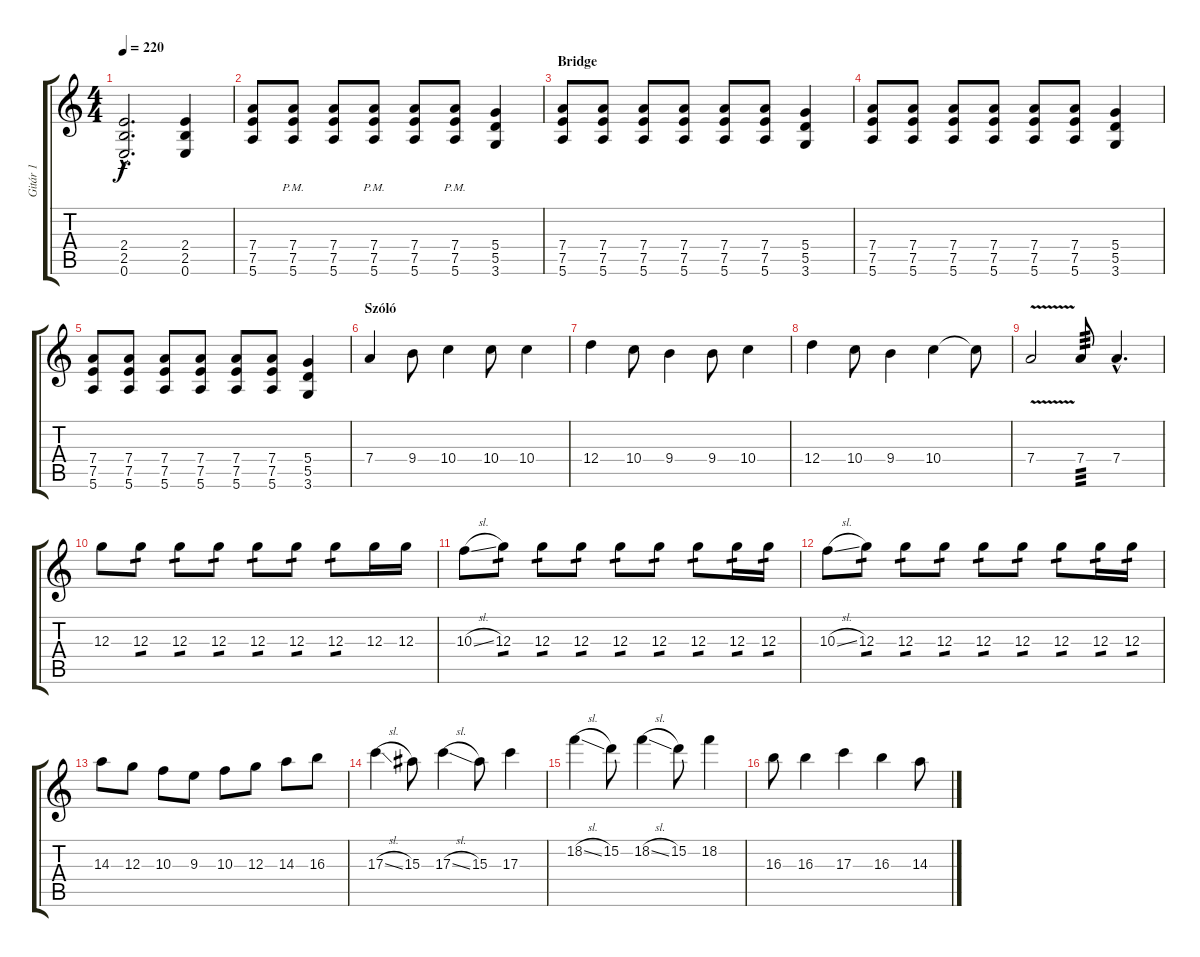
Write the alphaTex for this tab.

\track ("Gitár 1" "Gitár 1") {instrument electricguitarclean}
\staff {score tabs}
\tuning (E4 B3 G3 D3 A2 E2) {hide}
\ts (4 4)
\tempo 220
\clef g2
\ks c
(2.4{hac} 2.5{hac} 0.6{hac}).2{d dy f} (2.4 2.5 0.6).4 |
(7.4 7.5 5.6).8 (7.4{pm} 7.5{pm} 5.6{pm}).8 (7.4 7.5 5.6).8 (7.4{pm} 7.5{pm} 5.6{pm}).8 (7.4 7.5 5.6).8 (7.4{pm} 7.5{pm} 5.6{pm}).8 (5.4 5.5 3.6).4 |
\section ("" "Bridge")
(7.4 7.5 5.6).8 (7.4 7.5 5.6).8 (7.4 7.5 5.6).8 (7.4 7.5 5.6).8 (7.4 7.5 5.6).8 (7.4 7.5 5.6).8 (5.4 5.5 3.6).4 |
(7.4 7.5 5.6).8 (7.4 7.5 5.6).8 (7.4 7.5 5.6).8 (7.4 7.5 5.6).8 (7.4 7.5 5.6).8 (7.4 7.5 5.6).8 (5.4 5.5 3.6).4 |
(7.4 7.5 5.6).8 (7.4 7.5 5.6).8 (7.4 7.5 5.6).8 (7.4 7.5 5.6).8 (7.4 7.5 5.6).8 (7.4 7.5 5.6).8 (5.4 5.5 3.6).4 |
\section ("" "Szóló")
7.4.4 9.4.8 10.4.4 10.4.8 10.4.4 |
12.4.4 10.4.8 9.4.4 9.4.8 10.4.4 |
12.4.4 10.4.8 9.4.4 10.4.4 10.4{t}.8 |
7.4{v}.2 7.4.8{tp 3} 7.4{hac}.4{d} |
12.3.8 12.3.8{tp 1} 12.3.8{tp 1} 12.3.8{tp 1} 12.3.8{tp 1} 12.3.8{tp 1} 12.3.8{tp 1} 12.3.16 12.3.16 |
10.3{sl}.8 12.3.8{tp 1} 12.3.8{tp 1} 12.3.8{tp 1} 12.3.8{tp 1} 12.3.8{tp 1} 12.3.8{tp 1} 12.3.16{tp 1} 12.3.16{tp 1} |
10.3{sl}.8 12.3.8{tp 1} 12.3.8{tp 1} 12.3.8{tp 1} 12.3.8{tp 1} 12.3.8{tp 1} 12.3.8{tp 1} 12.3.16{tp 1} 12.3.16{tp 1} |
14.3.8 12.3.8 10.3.8 9.3.8 10.3.8 12.3.8 14.3.8 16.3.8 |
17.3{sl}.4 15.3.8 17.3{sl}.4 15.3.8 17.3.4 |
18.2{sl}.4 15.2.8 18.2{sl}.4 15.2.8 18.2.4 |
16.3.8 16.3.4 17.3.4 16.3.4 14.3.8
